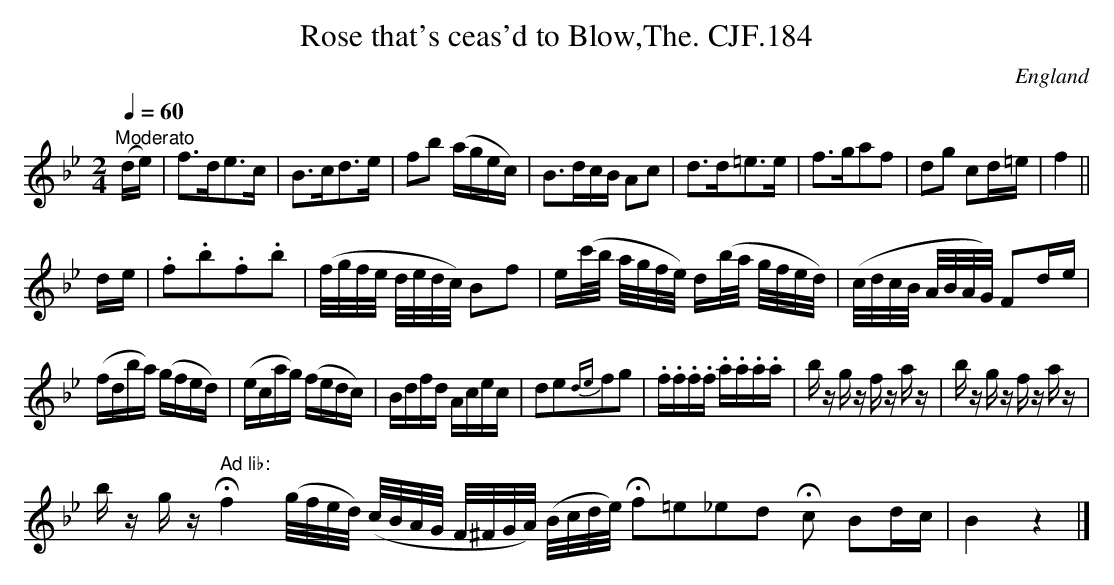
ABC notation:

X:1
T:Rose that's ceas'd to Blow,The. CJF.184
L:1/16
M:2/4
O:England
Q:1/4=60
K:Bb
"Moderato"(de)|f3de3c|B3cd3e|f2b2 (agec)|\
B3dcB A2c2|d3d=e3e|f3ga2f2|d2g2 c2d=e|f4||!
de|.f2.b2.f2.b2|(f/g/f/e/ d/e/d/c/) B2f2|\
e(c'/b/ a/g/f/e/) d(b/a/ g/f/e/d/)|(c/d/c/B/ A/B/A/G/) F2de|!
(fdba) (gfed)|(ecag) (fedc)|Bdfd Acec|d2e2{de}f2g2|\
.f.f.f.f .a.a.a.a|bz gz fz az|bz gz fz az|!
bz gz" Ad lib:"Hf4(g/f/e/d/) (c/B/A/G/ F/^F/G/A/)\
(B/c/d/e/) Hf2=e2_e2d2 Hc2 B2dc|B4z4|]
